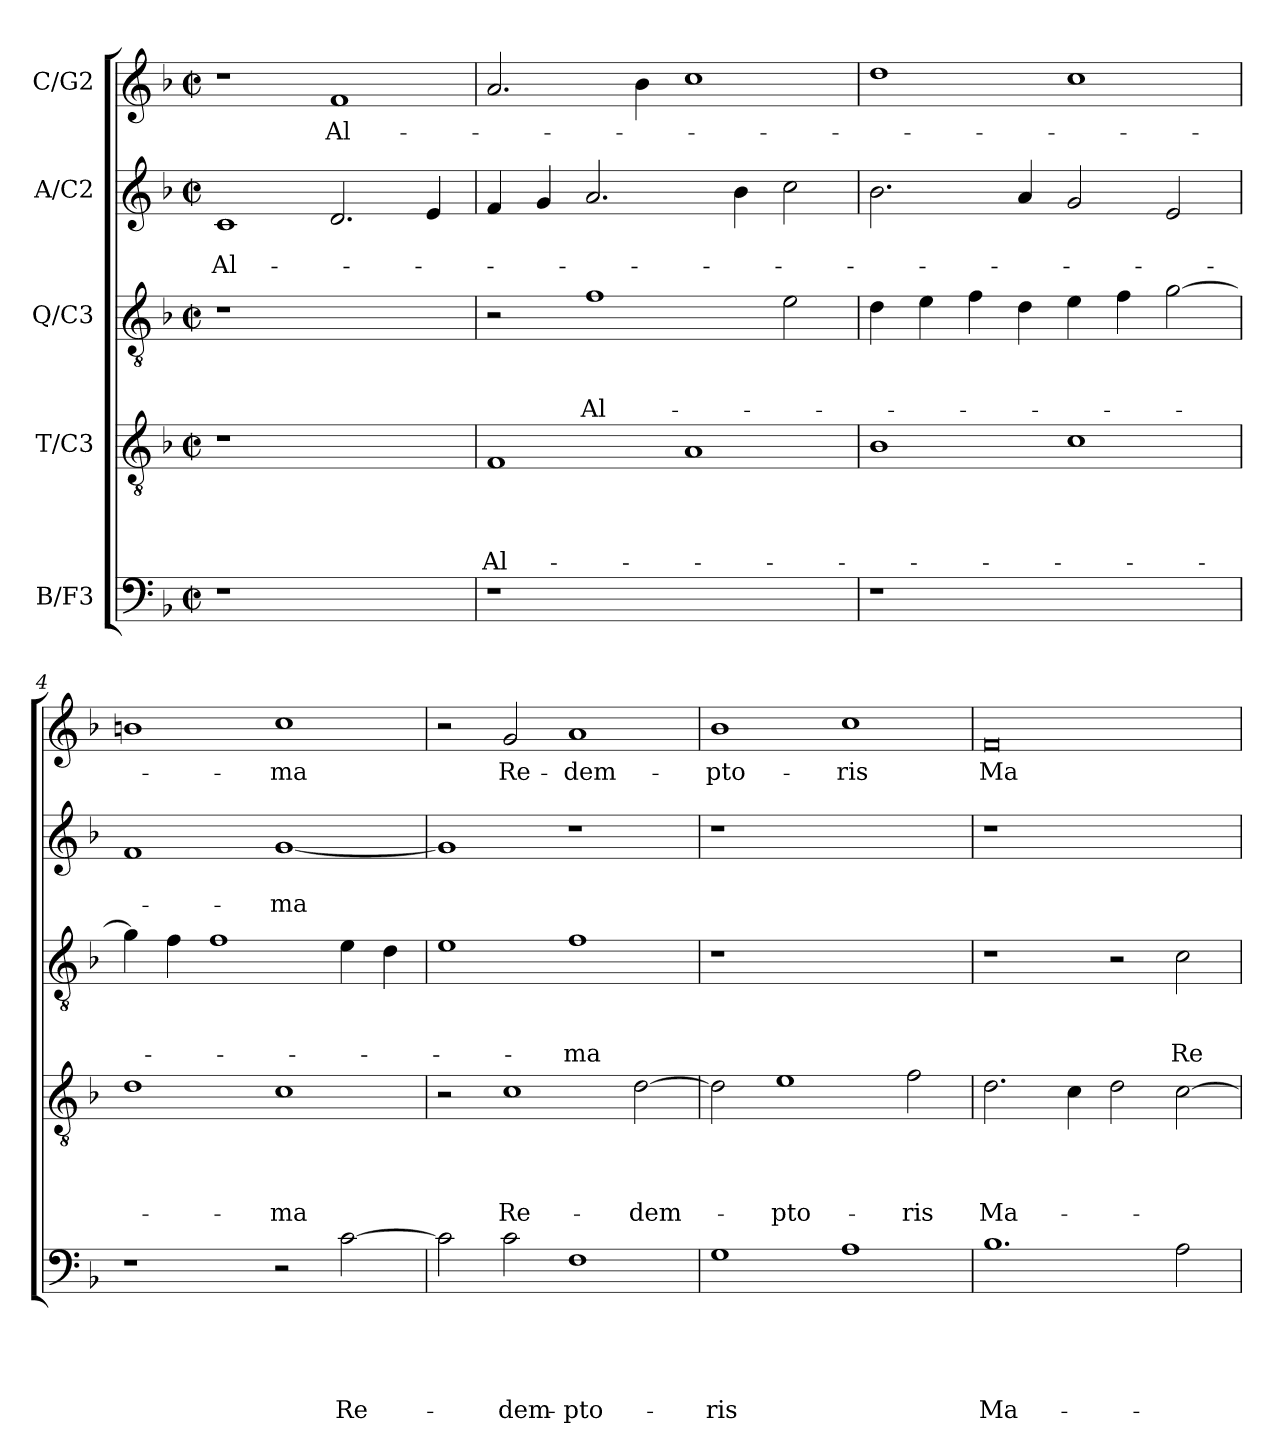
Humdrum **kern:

**kern	**text	**text	**text	**text	**text	**kern	**text	**text	**text	**text	**kern	**text	**text	**text	**kern	**text	**text	**kern	**text
*part5	*part5	*part5	*part5	*part5	*part5	*part4	*part4	*part4	*part4	*part4	*part3	*part3	*part3	*part3	*part2	*part2	*part2	*part1	*part1
*staff5	*staff5	*staff5	*staff5	*staff5	*staff5	*staff4	*staff4	*staff4	*staff4	*staff4	*staff3	*staff3	*staff3	*staff3	*staff2	*staff2	*staff2	*staff1	*staff1
*I"B/F3	*	*	*	*	*	*I"T/C3	*	*	*	*	*I"Q/C3	*	*	*	*I"A/C2	*	*	*I"C/G2	*
*clefF4	*	*	*	*	*	*clefGv2	*	*	*	*	*clefGv2	*	*	*	*clefG2	*	*	*clefG2	*
*k[b-]	*	*	*	*	*	*k[b-]	*	*	*	*	*k[b-]	*	*	*	*k[b-]	*	*	*k[b-]	*
*F:	*	*	*	*	*	*F:	*	*	*	*	*F:	*	*	*	*F:	*	*	*F:	*
*M2/2	*	*	*	*	*	*M2/2	*	*	*	*	*M2/2	*	*	*	*M2/2	*	*	*M2/2	*
*met(c|)	*	*	*	*	*	*met(c|)	*	*	*	*	*met(c|)	*	*	*	*met(c|)	*	*	*met(c|)	*
=1	=1	=1	=1	=1	=1	=1	=1	=1	=1	=1	=1	=1	=1	=1	=1	=1	=1	=1	=1
!	!	!	!	!	!	!	!	!	!	!	!	!	!	!	!	!	!LO:LY:b	!	!
1r	.	.	.	.	.	1r	.	.	.	.	1r	.	.	.	1c	.	-Al-	1r	.
!	!	!	!	!	!	!	!	!	!	!	!	!	!	!	!	!	!	!	!LO:LY:b
1ryy	.	.	.	.	.	1ryy	.	.	.	.	1ryy	.	.	.	2.d/	.	.	1f	Al-
.	.	.	.	.	.	.	.	.	.	.	.	.	.	.	4e/	.	.	.	.
=2	=2	=2	=2	=2	=2	=2	=2	=2	=2	=2	=2	=2	=2	=2	=2	=2	=2	=2	=2
!	!	!	!	!	!	!	!	!	!	!LO:LY:b	!	!	!	!	!	!	!	!	!
1r	.	.	.	.	.	1F	.	.	.	Al-	2r	.	.	.	4f/	.	.	2.a/	.
.	.	.	.	.	.	.	.	.	.	.	.	.	.	.	4g/	.	.	.	.
!	!	!	!	!	!	!	!	!	!	!	!	!	!	!LO:LY:b	!	!	!	!	!
.	.	.	.	.	.	.	.	.	.	.	1f	.	.	Al-	2.a/	.	.	.	.
.	.	.	.	.	.	.	.	.	.	.	.	.	.	.	.	.	.	4b-\	.
1ryy	.	.	.	.	.	1A	.	.	.	.	.	.	.	.	.	.	.	1cc	.
.	.	.	.	.	.	.	.	.	.	.	.	.	.	.	4b-\	.	.	.	.
.	.	.	.	.	.	.	.	.	.	.	2e\	.	.	.	2cc\	.	.	.	.
=3	=3	=3	=3	=3	=3	=3	=3	=3	=3	=3	=3	=3	=3	=3	=3	=3	=3	=3	=3
1r	.	.	.	.	.	1B-	.	.	.	.	4d\	.	.	.	2.b-\	.	.	1dd	.
.	.	.	.	.	.	.	.	.	.	.	4e\	.	.	.	.	.	.	.	.
.	.	.	.	.	.	.	.	.	.	.	4f\	.	.	.	.	.	.	.	.
.	.	.	.	.	.	.	.	.	.	.	4d\	.	.	.	4a/	.	.	.	.
1ryy	.	.	.	.	.	1c	.	.	.	.	4e\	.	.	.	2g/	.	.	1cc	.
.	.	.	.	.	.	.	.	.	.	.	4f\	.	.	.	.	.	.	.	.
.	.	.	.	.	.	.	.	.	.	.	[2g\	.	.	.	2e/	.	.	.	.
=4	=4	=4	=4	=4	=4	=4	=4	=4	=4	=4	=4	=4	=4	=4	=4	=4	=4	=4	=4
1r	.	.	.	.	.	1d	.	.	.	.	4g\]	.	.	.	1f	.	.	1bn	.
.	.	.	.	.	.	.	.	.	.	.	4f\	.	.	.	.	.	.	.	.
.	.	.	.	.	.	.	.	.	.	.	1f	.	.	.	.	.	.	.	.
!	!	!	!	!	!	!	!	!	!	!LO:LY:b	!	!	!	!	!	!	!LO:LY:b	!	!LO:LY:b
2r	.	.	.	.	.	1c	.	.	.	-ma	.	.	.	.	[1g	.	-ma	1cc	-ma
!	!	!	!	!	!LO:LY:b	!	!	!	!	!	!	!	!	!	!	!	!	!	!
[2c\	.	.	.	.	Re-	.	.	.	.	.	4e\	.	.	.	.	.	.	.	.
.	.	.	.	.	.	.	.	.	.	.	4d\	.	.	.	.	.	.	.	.
=5	=5	=5	=5	=5	=5	=5	=5	=5	=5	=5	=5	=5	=5	=5	=5	=5	=5	=5	=5
2c\]	.	.	.	.	.	2r	.	.	.	.	1e	.	.	.	1g]	.	.	2r	.
!	!	!	!	!	!LO:LY:b	!	!	!	!	!LO:LY:b	!	!	!	!	!	!	!	!	!LO:LY:b
2c\	.	.	.	.	-dem-	1c	.	.	.	Re-	.	.	.	.	.	.	.	2g/	Re-
!	!	!	!	!	!LO:LY:b	!	!	!	!	!	!	!	!	!LO:LY:b	!	!	!	!	!LO:LY:b
1F	.	.	.	.	-pto-	.	.	.	.	.	1f	.	.	-ma	1r	.	.	1a	-dem-
!	!	!	!	!	!	!	!	!	!	!LO:LY:b	!	!	!	!	!	!	!	!	!
.	.	.	.	.	.	[2d\	.	.	.	-dem-	.	.	.	.	.	.	.	.	.
=6	=6	=6	=6	=6	=6	=6	=6	=6	=6	=6	=6	=6	=6	=6	=6	=6	=6	=6	=6
!	!	!	!	!	!LO:LY:b	!	!	!	!	!	!	!	!	!	!	!	!	!	!LO:LY:b
1G	.	.	.	.	-ris	2d\]	.	.	.	.	1r	.	.	.	1r	.	.	1b-	-pto-
!	!	!	!	!	!	!	!	!	!	!LO:LY:b	!	!	!	!	!	!	!	!	!
.	.	.	.	.	.	1e	.	.	.	-pto-	.	.	.	.	.	.	.	.	.
!	!	!	!	!	!	!	!	!	!	!	!	!	!	!	!	!	!	!	!LO:LY:b
1A	.	.	.	.	.	.	.	.	.	.	1ryy	.	.	.	1ryy	.	.	1cc	-ris
!	!	!	!	!	!	!	!	!	!	!LO:LY:b	!	!	!	!	!	!	!	!	!
.	.	.	.	.	.	2f\	.	.	.	-ris	.	.	.	.	.	.	.	.	.
!!LO:LB:g=z
=7	=7	=7	=7	=7	=7	=7	=7	=7	=7	=7	=7	=7	=7	=7	=7	=7	=7	=7	=7
!	!	!	!	!	!LO:LY:b	!	!	!	!	!LO:LY:b	!	!	!	!	!	!	!	!	!LO:LY:b
1.B-	.	.	.	.	Ma-	2.d\	.	.	.	Ma-	1r	.	.	.	1r	.	.	0f	Ma-
.	.	.	.	.	.	4c\	.	.	.	.	.	.	.	.	.	.	.	.	.
.	.	.	.	.	.	2d\	.	.	.	.	2r	.	.	.	1ryy	.	.	.	.
!	!	!	!	!	!	!	!	!	!	!	!	!	!	!LO:LY:b	!	!	!	!	!
2A\	.	.	.	.	.	[2c\	.	.	.	.	2c\	.	.	Re-	.	.	.	.	.
=	=	=	=	=	=	=	=	=	=	=	=	=	=	=	=	=	=	=	=
*-	*-	*-	*-	*-	*-	*-	*-	*-	*-	*-	*-	*-	*-	*-	*-	*-	*-	*-	*-
